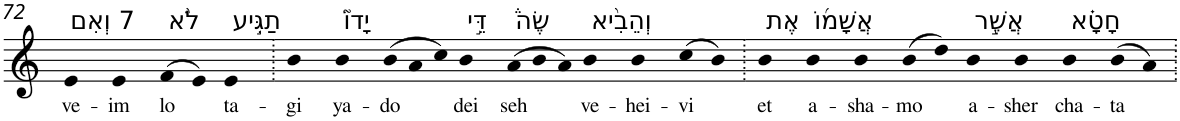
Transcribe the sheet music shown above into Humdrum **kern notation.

**kern	**text
*part1	*part1
*staff1	*staff1
*I"Piano	*
*I'Pno	*
!!LO:PB:g=z
*clefG2	*
*k[]	*
=72	=72
!LO:TX:a:t=7 וְאִם	!
!	!LO:LY:b
4e	ve-
!	!LO:LY:b
4e	-im
!LO:TX:a:t=לֹ֨א	!
!	!LO:LY:b
(>8f	lo
8e)	.
!LO:TX:a:t=תַגִּ֣יע	!
!	!LO:LY:b
4e	ta-
=73.	=73.
!	!LO:LY:b
4b	-gi
!LO:TX:a:t=יָדוֹ֮	!
!	!LO:LY:b
4b	ya-
*Xtuplet	*
!	!LO:LY:b
(>12b	-do
12a	.
12cc)	.
!LO:TX:a:t=דֵּ֣י	!
!	!LO:LY:b
4b	dei
!LO:TX:a:t=שֶׂה֒	!
!	!LO:LY:b
(>12a	seh
12b	.
12a)	.
!LO:TX:a:t=וְהֵבִ֨יא	!
!	!LO:LY:b
4b	ve-
!	!LO:LY:b
4b	-hei-
!	!LO:LY:b
(>8cc	-vi
8b)	.
=74.	=74.
!LO:TX:a:t=אֶת	!
!	!LO:LY:b
4b	et
!LO:TX:a:t=אֲשָׁמ֜וֹ	!
!	!LO:LY:b
4b	a-
!	!LO:LY:b
4b	-sha-
!	!LO:LY:b
(>8b	-mo
8dd)	.
!LO:TX:a:t=אֲשֶׁ֣ר	!
!	!LO:LY:b
4b	a-
!	!LO:LY:b
4b	-sher
!LO:TX:a:t=חָטָ֗א	!
!	!LO:LY:b
4b	cha-
!	!LO:LY:b
(>8b	-ta
8a)	.
=.	=.
*-	*-
